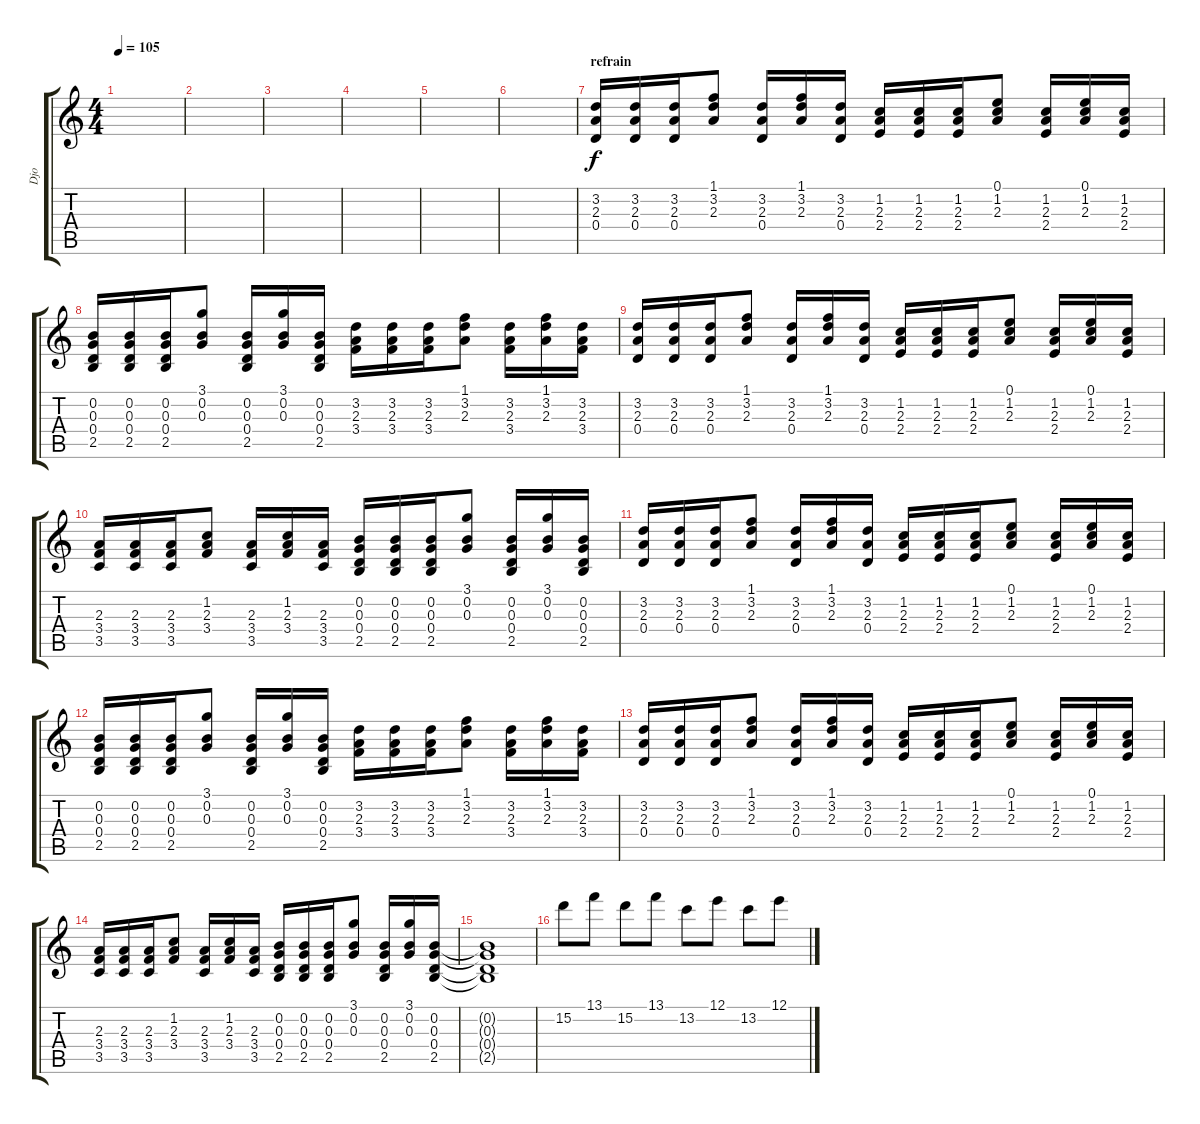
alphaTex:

\track ("Djo" "Djo") {instrument overdrivenguitar}
\staff {score tabs}
\tuning (E4 B3 G3 D3 A2 E2) {hide}
\ts (4 4)
\tempo 105
\clef g2
\ks c
|
|
|
|
|
|
\section ("" "refrain")
(3.2 2.3 0.4).16 (3.2 2.3 0.4).16 (3.2 2.3 0.4).16 (1.1 3.2 2.3).8 (3.2 2.3 0.4).16 (1.1 3.2 2.3).16 (3.2 2.3 0.4).16 (1.2 2.3 2.4).16 (1.2 2.3 2.4).16 (1.2 2.3 2.4).16 (0.1 1.2 2.3).8 (1.2 2.3 2.4).16 (0.1 1.2 2.3).16 (1.2 2.3 2.4).16 |
(0.2 0.3 0.4 2.5).16 (0.2 0.3 0.4 2.5).16 (0.2 0.3 0.4 2.5).16 (3.1 0.2 0.3).8 (0.2 0.3 0.4 2.5).16 (3.1 0.2 0.3).16 (0.2 0.3 0.4 2.5).16 (3.2 2.3 3.4).16 (3.2 2.3 3.4).16 (3.2 2.3 3.4).16 (1.1 3.2 2.3).8 (3.2 2.3 3.4).16 (1.1 3.2 2.3).16 (3.2 2.3 3.4).16 |
(3.2 2.3 0.4).16 (3.2 2.3 0.4).16 (3.2 2.3 0.4).16 (1.1 3.2 2.3).8 (3.2 2.3 0.4).16 (1.1 3.2 2.3).16 (3.2 2.3 0.4).16 (1.2 2.3 2.4).16 (1.2 2.3 2.4).16 (1.2 2.3 2.4).16 (0.1 1.2 2.3).8 (1.2 2.3 2.4).16 (0.1 1.2 2.3).16 (1.2 2.3 2.4).16 |
(2.3 3.4 3.5).16 (2.3 3.4 3.5).16 (2.3 3.4 3.5).16 (1.2 2.3 3.4).8 (2.3 3.4 3.5).16 (1.2 2.3 3.4).16 (2.3 3.4 3.5).16 (0.2 0.3 0.4 2.5).16 (0.2 0.3 0.4 2.5).16 (0.2 0.3 0.4 2.5).16 (3.1 0.2 0.3).8 (0.2 0.3 0.4 2.5).16 (3.1 0.2 0.3).16 (0.2 0.3 0.4 2.5).16 |
(3.2 2.3 0.4).16 (3.2 2.3 0.4).16 (3.2 2.3 0.4).16 (1.1 3.2 2.3).8 (3.2 2.3 0.4).16 (1.1 3.2 2.3).16 (3.2 2.3 0.4).16 (1.2 2.3 2.4).16 (1.2 2.3 2.4).16 (1.2 2.3 2.4).16 (0.1 1.2 2.3).8 (1.2 2.3 2.4).16 (0.1 1.2 2.3).16 (1.2 2.3 2.4).16 |
(0.2 0.3 0.4 2.5).16 (0.2 0.3 0.4 2.5).16 (0.2 0.3 0.4 2.5).16 (3.1 0.2 0.3).8 (0.2 0.3 0.4 2.5).16 (3.1 0.2 0.3).16 (0.2 0.3 0.4 2.5).16 (3.2 2.3 3.4).16 (3.2 2.3 3.4).16 (3.2 2.3 3.4).16 (1.1 3.2 2.3).8 (3.2 2.3 3.4).16 (1.1 3.2 2.3).16 (3.2 2.3 3.4).16 |
(3.2 2.3 0.4).16 (3.2 2.3 0.4).16 (3.2 2.3 0.4).16 (1.1 3.2 2.3).8 (3.2 2.3 0.4).16 (1.1 3.2 2.3).16 (3.2 2.3 0.4).16 (1.2 2.3 2.4).16 (1.2 2.3 2.4).16 (1.2 2.3 2.4).16 (0.1 1.2 2.3).8 (1.2 2.3 2.4).16 (0.1 1.2 2.3).16 (1.2 2.3 2.4).16 |
(2.3 3.4 3.5).16 (2.3 3.4 3.5).16 (2.3 3.4 3.5).16 (1.2 2.3 3.4).8 (2.3 3.4 3.5).16 (1.2 2.3 3.4).16 (2.3 3.4 3.5).16 (0.2 0.3 0.4 2.5).16 (0.2 0.3 0.4 2.5).16 (0.2 0.3 0.4 2.5).16 (3.1 0.2 0.3).8 (0.2 0.3 0.4 2.5).16 (3.1 0.2 0.3).16 (0.2 0.3 0.4 2.5).16 |
(0.2{t} 0.3{t} 0.4{t} 2.5{t}).1 |
15.2.8 13.1.8 15.2.8 13.1.8 13.2.8 12.1.8 13.2.8 12.1.8
